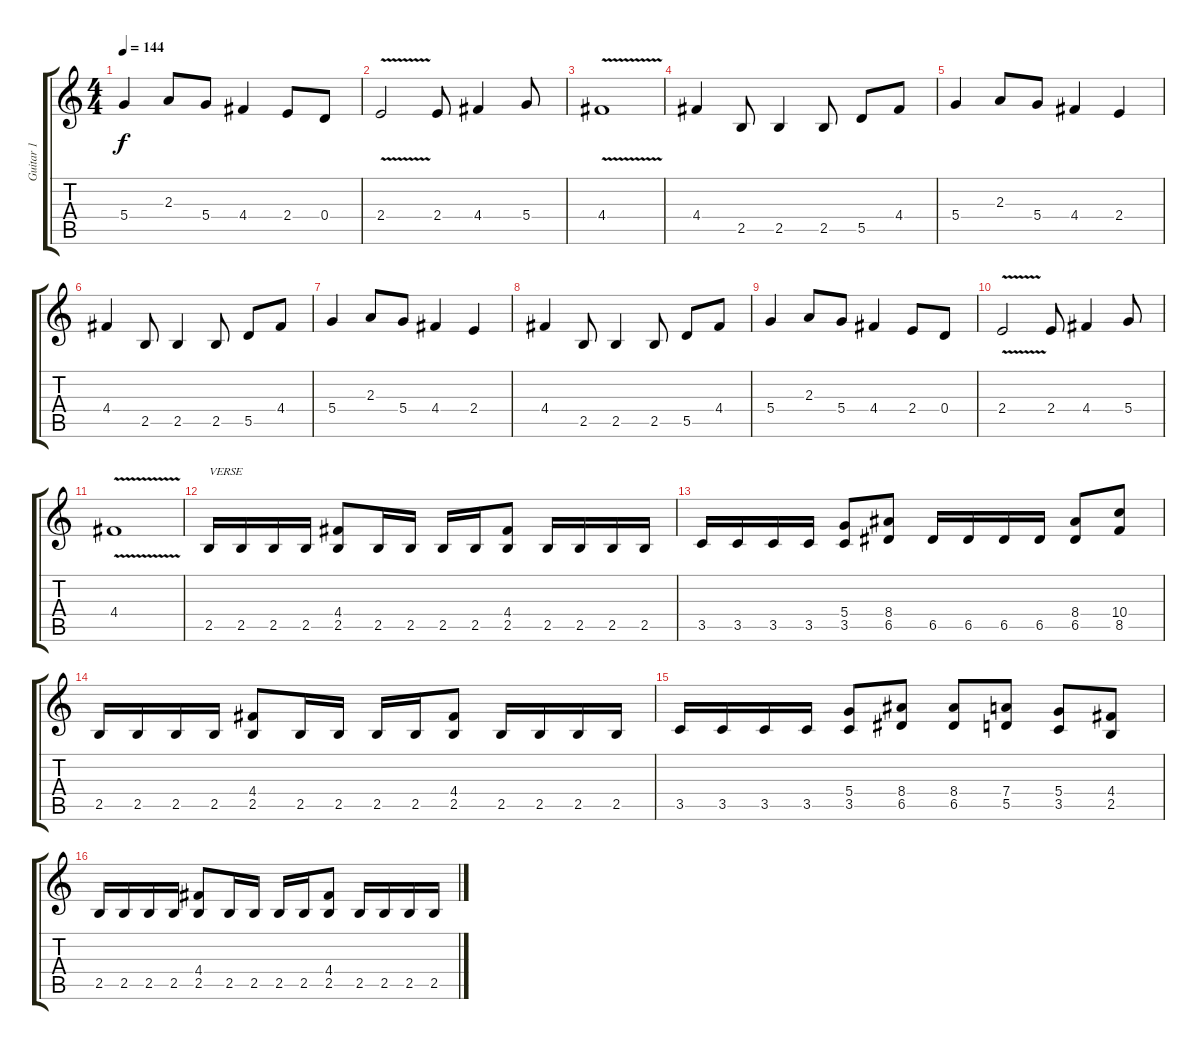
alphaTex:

\track ("Guitar 1" "Guitar 1") {instrument distortionguitar}
\staff {score tabs}
\tuning (E4 B3 G3 D3 A2 E2) {hide}
\ts (4 4)
\tempo 144
\clef g2
\ks c
5.4.4{dy f} 2.3.8 5.4.8 4.4.4 2.4.8 0.4.8 |
2.4{v}.2 2.4.8 4.4.4 5.4.8 |
4.4{v}.1 |
4.4.4 2.5.8 2.5.4 2.5.8 5.5.8 4.4.8 |
5.4.4 2.3.8 5.4.8 4.4.4 2.4.4 |
4.4.4 2.5.8 2.5.4 2.5.8 5.5.8 4.4.8 |
5.4.4 2.3.8 5.4.8 4.4.4 2.4.4 |
4.4.4 2.5.8 2.5.4 2.5.8 5.5.8 4.4.8 |
5.4.4 2.3.8 5.4.8 4.4.4 2.4.8 0.4.8 |
2.4{v}.2 2.4.8 4.4.4 5.4.8 |
4.4{v}.1 |
2.5.16{txt "VERSE"} 2.5.16 2.5.16 2.5.16 (4.4 2.5).8 2.5.16 2.5.16 2.5.16 2.5.16 (4.4 2.5).8 2.5.16 2.5.16 2.5.16 2.5.16 |
3.5.16 3.5.16 3.5.16 3.5.16 (5.4 3.5).8 (8.4 6.5).8 6.5.16 6.5.16 6.5.16 6.5.16 (8.4 6.5).8 (10.4 8.5).8 |
2.5.16 2.5.16 2.5.16 2.5.16 (4.4 2.5).8 2.5.16 2.5.16 2.5.16 2.5.16 (4.4 2.5).8 2.5.16 2.5.16 2.5.16 2.5.16 |
3.5.16 3.5.16 3.5.16 3.5.16 (5.4 3.5).8 (8.4 6.5).8 (8.4 6.5).8 (7.4 5.5).8 (5.4 3.5).8 (4.4 2.5).8 |
2.5.16 2.5.16 2.5.16 2.5.16 (4.4 2.5).8 2.5.16 2.5.16 2.5.16 2.5.16 (4.4 2.5).8 2.5.16 2.5.16 2.5.16 2.5.16
